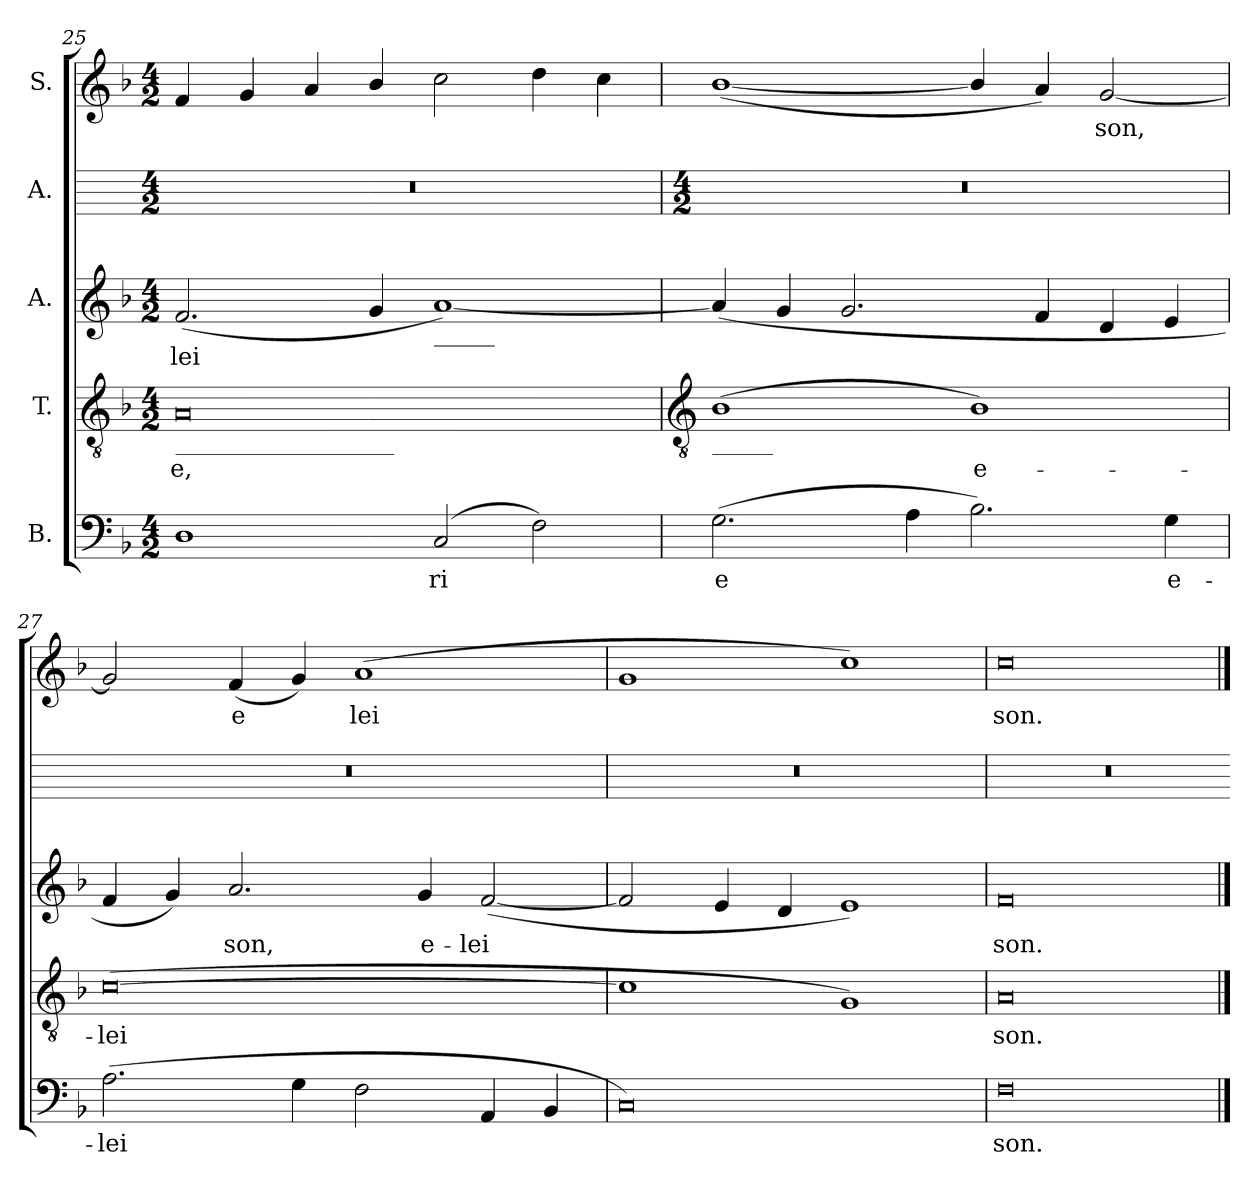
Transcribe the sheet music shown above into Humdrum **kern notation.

**kern	**text	**kern	**text	**kern	**text	**kern	**kern	**text
*part5	*part5	*part4	*part4	*part3	*part3	*part2	*part1	*part1
*staff5	*staff5	*staff4	*staff4	*staff3	*staff3	*staff2	*staff1	*staff1
*I"B.	*	*I"T.	*	*I"A.	*	*I"A.	*I"S.	*
*clefF4	*	*clefGv2	*	*clefG2	*	*	*clefG2	*
*k[b-]	*	*k[b-]	*	*k[b-]	*	*	*k[b-]	*
*F:	*	*F:	*	*F:	*	*	*F:	*
*M4/2	*	*M4/2	*	*M4/2	*	*M4/2	*M4/2	*
=25	=25	=25	=25	=25	=25	=25	=25	=25
!	!	!LO:TX:b:t=__________________	!	!	!	!	!	!
!	!	!	!LO:LY:b	!	!LO:LY:b	!	!	!
1D	.	0A	-e,	(<2.f	lei	0r	4f	.
.	.	.	.	.	.	.	4g	.
.	.	.	.	.	.	.	4a	.
.	.	.	.	4g	.	.	4b-/	.
!	!	!	!	!LO:TX:b:t=_____	!	!	!	!
!	!LO:LY:b	!	!	!	!	!	!	!
(<2C	ri	.	.	[1a)	.	.	2cc	.
2F)	.	.	.	.	.	.	4dd	.
.	.	.	.	.	.	.	4cc	.
!!LO:LB:g=z
=26	=26	=26	=26	=26	=26	=26	=26	=26
*	*	*clefGv2	*	*	*	*	*	*
*	*	*	*	*	*	*M4/2	*	*
!	!	!LO:TX:b:t=_____	!	!	!	!	!	!
!	!LO:LY:b	!	!	!	!	!	!	!
(>2.G	e	(<1B-	.	(<4a]	.	0r	(<[1b-/	.
.	.	.	.	4g	.	.	.	.
.	.	.	.	2.g	.	.	.	.
4A	.	.	.	.	.	.	.	.
!	!	!	!LO:LY:b	!	!	!	!	!
2.B-)	.	1B-)	e-	.	.	.	4b-/]	.
.	.	.	.	4f	.	.	4a)	.
!	!	!	!	!	!	!	!	!LO:LY:b
.	.	.	.	4d	.	.	[2g	son,
!	!LO:LY:b	!	!	!	!	!	!	!
4G	e-	.	.	4e	.	.	.	.
=27	=27	=27	=27	=27	=27	=27	=27	=27
!	!LO:LY:b	!	!LO:LY:b	!	!	!	!	!
(<2.A	-lei	(>[0c	-lei	4f	.	0r	2g]	.
.	.	.	.	4g)	.	.	.	.
!	!	!	!	!	!LO:LY:b	!	!	!LO:LY:b
.	.	.	.	2.a	son,	.	(<4f	e
4G	.	.	.	.	.	.	4g)	.
!	!	!	!	!	!	!	!	!LO:LY:b
2F	.	.	.	.	.	.	(<1a	lei
!	!	!	!	!	!LO:LY:b	!	!	!
.	.	.	.	4g	e-	.	.	.
!	!	!	!	!	!LO:LY:b	!	!	!
4AA	.	.	.	(<[2f	-lei	.	.	.
4BB-	.	.	.	.	.	.	.	.
=28	=28	=28	=28	=28	=28	=28	=28	=28
0C)	.	1c]	.	2f]	.	0r	1g	.
.	.	.	.	4e	.	.	.	.
.	.	.	.	4d	.	.	.	.
.	.	1G)	.	1e)	.	.	1cc)	.
=29	=29	=29	=29	=29	=29	=29	=29	=29
!	!LO:LY:b	!	!LO:LY:b	!	!LO:LY:b	!	!	!LO:LY:b
0F	son.	0A	son.	0f	son.	0r	0cc	son.
==	==	==	==	==	==	=	==	==
*-	*-	*-	*-	*-	*-	*-	*-	*-
